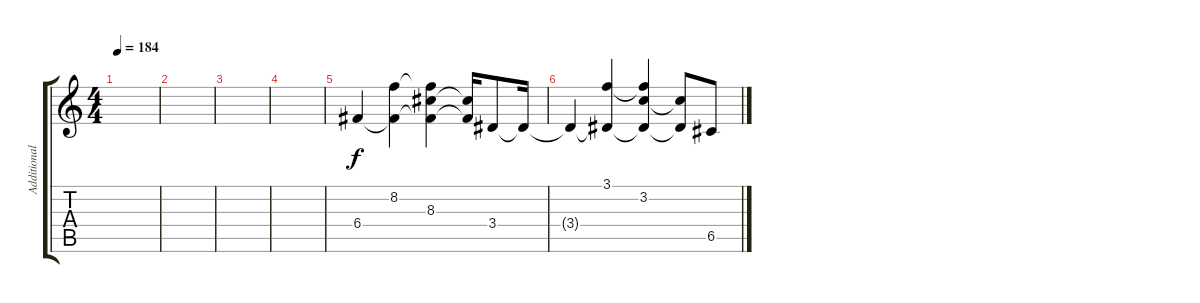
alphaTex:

\track ("Additional Guitar" "Additional") {instrument electricguitarjazz}
\staff {score tabs}
\tuning (D4 A3 F3 C3 G2 C2) {hide}
\ts (4 4)
\tempo 184
\clef g2
\ks c
|
|
|
|
6.4.4 (8.2 6.4{t}).4 (8.2{t} 8.3 6.4{t}).4 (8.3{t} 6.4{t}).16 3.4.8 3.4{t}.16 |
3.4{t}.4 (3.1 3.4{t}).4 (3.1{t} 3.2 3.4{t}).4 (3.2{t} 3.4{t}).8 6.5.8
